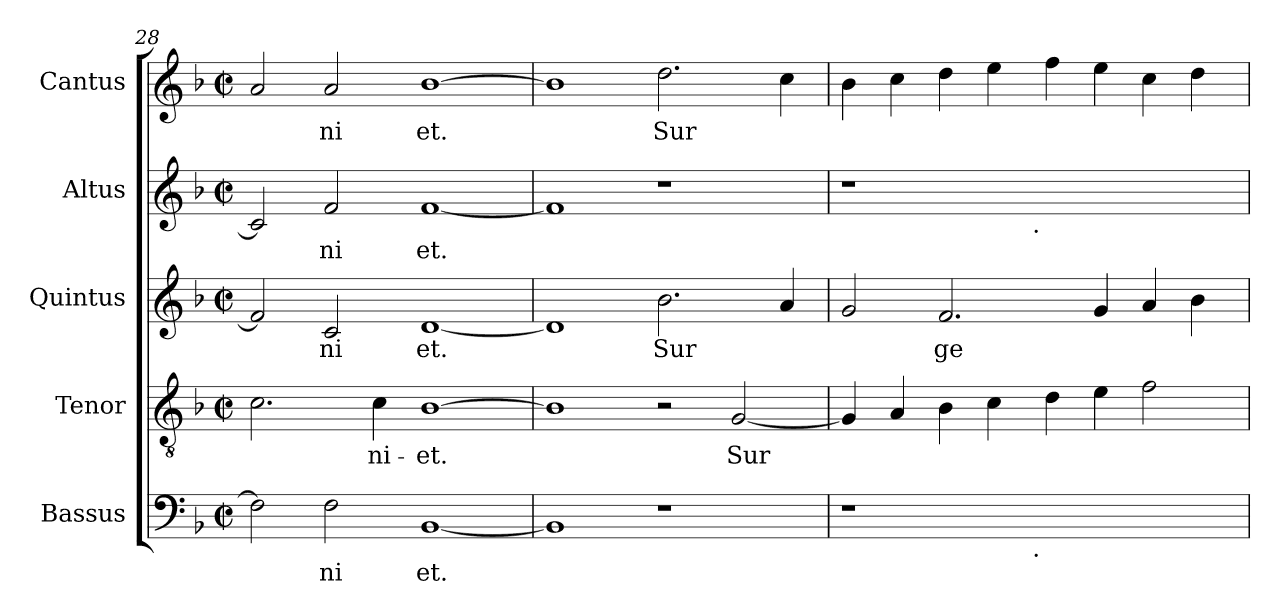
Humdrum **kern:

**kern	**text	**kern	**text	**kern	**text	**kern	**text	**kern	**text
*part5	*part5	*part4	*part4	*part3	*part3	*part2	*part2	*part1	*part1
*staff5	*staff5	*staff4	*staff4	*staff3	*staff3	*staff2	*staff2	*staff1	*staff1
*I"Bassus	*	*I"Tenor	*	*I"Quintus	*	*I"Altus	*	*I"Cantus	*
*clefF4	*	*clefGv2	*	*clefG2	*	*clefG2	*	*clefG2	*
*k[b-]	*	*k[b-]	*	*k[b-]	*	*k[b-]	*	*k[b-]	*
*F:	*	*F:	*	*F:	*	*F:	*	*F:	*
*M2/2	*	*M2/2	*	*M2/2	*	*M2/2	*	*M2/2	*
*met(c|)	*	*met(c|)	*	*met(c|)	*	*met(c|)	*	*met(c|)	*
=28	=28	=28	=28	=28	=28	=28	=28	=28	=28
!	!LO:LY:b:cj	!	!LO:LY:b:cj	!	!LO:LY:b:cj	!	!LO:LY:b:cj	!	!LO:LY:b:cj
2F\]	.	2.c\	--	2f/]	.	2c/]	.	2a/	.
!	!LO:LY:b:cj	!	!	!	!LO:LY:b:cj	!	!LO:LY:b:cj	!	!LO:LY:b:cj
2F\	ni	.	.	2c/	ni	2f/	ni	2a/	ni
!	!	!	!LO:LY:b:cj	!	!	!	!	!	!
.	.	4c\	-ni-	.	.	.	.	.	.
!	!LO:LY:b:cj	!	!LO:LY:b:cj	!	!LO:LY:b:cj	!	!LO:LY:b:cj	!	!LO:LY:b:cj
[<1BB-	et.	[>1B-	-et.	[<1d	et.	[<1f	et.	[>1b-	et.
=29	=29	=29	=29	=29	=29	=29	=29	=29	=29
!	!LO:LY:b:cj	!	!LO:LY:b:cj	!	!LO:LY:b:cj	!	!LO:LY:b:cj	!	!LO:LY:b:cj
1BB-]	.	1B-]	.	1d]	.	1f]	.	1b-]	.
!	!	!	!	!	!LO:LY:b:cj	!	!	!	!LO:LY:b:cj
1r	.	2r	.	2.b-\	Sur	1r	.	2.dd\	Sur
!	!	!	!LO:LY:b:cj	!	!	!	!	!	!
.	.	[<2G/	Sur-	.	.	.	.	.	.
!	!	!	!	!	!LO:LY:b:cj	!	!	!	!LO:LY:b:cj
.	.	.	.	4a/	.	.	.	4cc\	.
!!LO:PB:g=z
=30	=30	=30	=30	=30	=30	=30	=30	=30	=30
!	!	!	!LO:LY:b:cj	!	!LO:LY:b:cj	!	!	!	!LO:LY:b:cj
*^	*	*	*	*	*	*^	*	*	*
1r	2ryy	.	4G/]	--	2g/	.	1r	2ryy	.	4b-\	.
!	!	!	!	!LO:LY:b:cj	!	!	!	!	!	!	!LO:LY:b:cj
.	.	.	4A/	--	.	.	.	.	.	4cc\	.
!	!	!	!	!LO:LY:b:cj	!	!LO:LY:b:cj	!	!	!	!	!LO:LY:b:cj
.	4...ryy	.	4B-\	--	2.f/	ge	.	4...ryy	.	4dd\	.
!	!	!	!	!LO:LY:b:cj	!	!	!	!	!	!	!LO:LY:b:cj
.	.	.	4c\	--	.	.	.	.	.	4ee\	.
!	!	!	!	!	!	!	!	!LO:TX:b:t=.	!	!	!
!	!LO:TX:b:t=.	!	!	!	!	!	!	!	!	!	!
.	1ryy	.	.	.	.	.	.	1ryy	.	.	.
!	!	!	!	!LO:LY:b:cj	!	!	!	!	!	!	!LO:LY:b:cj
1ryy	.	.	4d\	--	.	.	1ryy	.	.	4ff\	.
!	!	!	!	!LO:LY:b:cj	!	!LO:LY:b:cj	!	!	!	!	!LO:LY:b:cj
.	.	.	4e\	--	4g/	.	.	.	.	4ee\	.
!	!	!	!	!LO:LY:b:cj	!	!LO:LY:b:cj	!	!	!	!	!LO:LY:b:cj
.	.	.	2f\	--	4a/	.	.	.	.	4cc\	.
!	!	!	!	!	!	!LO:LY:b:cj	!	!	!	!	!LO:LY:b:cj
.	.	.	.	.	4b-\	.	.	.	.	4dd\	.
.	32ryy	.	.	.	.	.	.	32ryy	.	.	.
*v	*v	*	*	*	*	*	*v	*v	*	*	*
=	=	=	=	=	=	=	=	=	=
*-	*-	*-	*-	*-	*-	*-	*-	*-	*-
